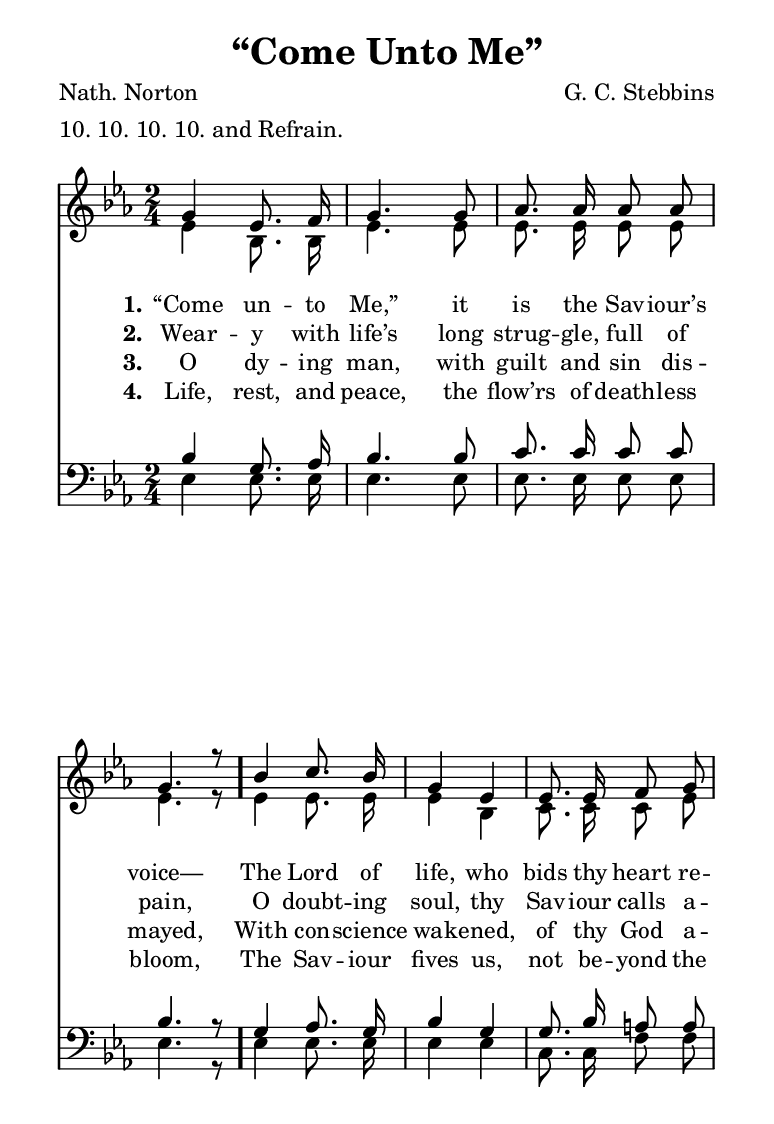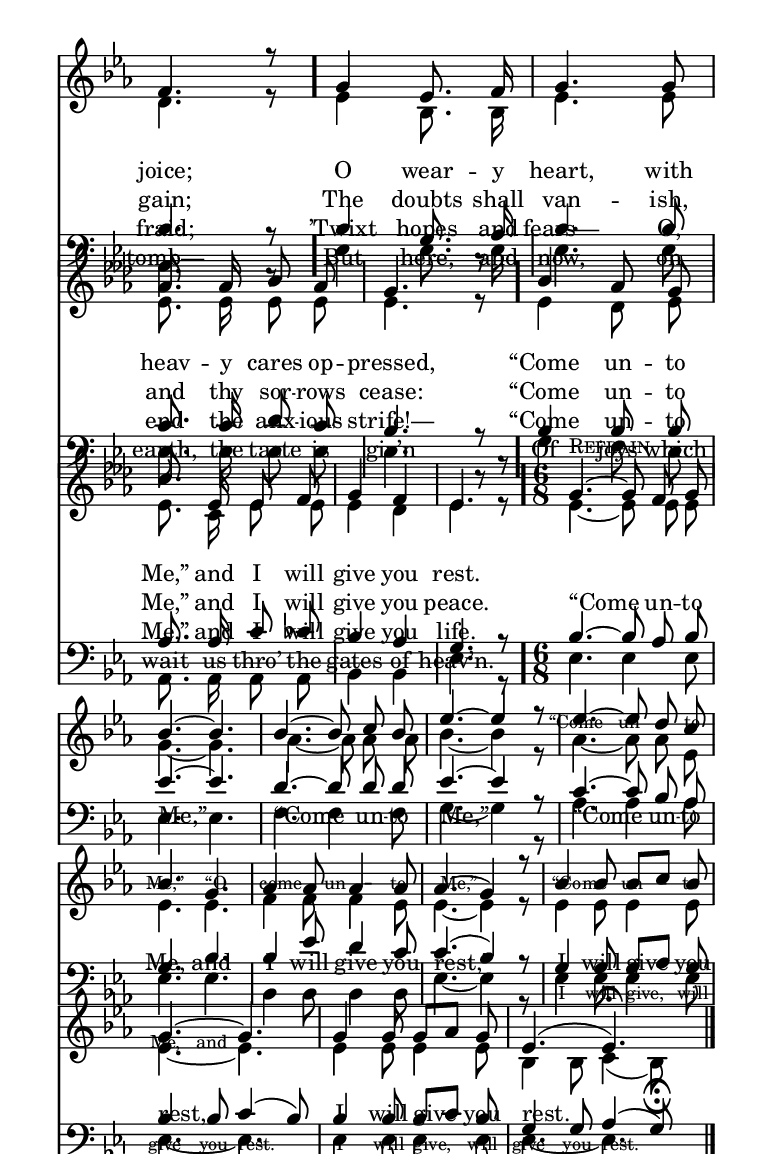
\include "common/global.ily"
\paper {
  \include "common/paper.ily"
  ragged-last-bottom = ##t
  systems-per-page = #(cond (is-eogsized 4) (#t #f))
  system-count = #(cond (is-eogsized 5) (#t #f))
  page-count = 2
}

\header{
  hymnnumber = "6"
  title = "“Come Unto Me”"
  tunename = ""
  meter = "10. 10. 10. 10. and Refrain."
  poet = "Nath. Norton"
  composer = "G. C. Stebbins"
  %copyright = ""
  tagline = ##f
}

% for fermata in MIDI
ta = { \tempo 4=84 }
tb = { \tempo 4=42 }
tc = { \tempo 4=21 }

patternA = { \ta c4 c8. c16       | c4. c8        | c8. c16 c8 c8    | c4. c8                     } % Line 1, 3
patternB = { \ta c4 c8. c16       | c4 c4         | c8. c16 c8 c8    | c4. c8                     } % Line 2
patternC = { \ta c4 c8 c8         | c8. c16 c8 c8 | c4 c4            | c4. c8                     } % Line 4

patternR = { \ta c4. ~ c8 c8 c8   | c4. ~ c4.     | c4. ~ c8 c8 c8   | c4. ~ c4 c8                } % Refrain soprano / alto / tenor 1
patternS = { \ta c4. ~ c8 c8 c8   | c4. c4.       | c4 c8 c4 c8      | c4.( c4) c8                } % Refrain soprano / tenor 2
patternZ = { \ta c4. ~ c8 c8 c8   | c4. c4.       | c4 c8 c4 c8      | c4. ~ c4 c8                } % Refrain alto 2
patternT = { \ta c4 c8 c8[ c8] c8 | c4. ~ c4.     | c4 c8 c8[ c8] c8 | c4.( \tb c4.) \fermata     } % Refrain soprano 3
patternU = { \ta c4 c8 c4 c8      | c4. ~ c4.     | c4 c8 c4 c8      | c4 c8 c4( \tc c8) \fermata } % Refrain alto 3
patternV = { \ta c4 c8 c8[ c8] c8 | c4 c8 c4( c8) | c4 c8 c8[ c8] c8 | c4 c8 c4( \tc c8) \fermata } % Refrain tenor 3
patternW = { \ta c4. c4 c8        | c4. c4.       | c4. c4 c8        | c4. ~ c4 c8                } % Refrain bass 1
patternX = { \ta c4. c4 c8        | c4. c4.       | c4 c8 c4 c8      | c4. ~ c4 c8                } % Refrain bass 2
patternY = { \ta c4 c8 c4 c8      | c4. ~ c4.     | c4 c8 c4 c8      | c4. ~ \tb c4. \fermata     } % Refrain bass 3
patternZ = { \ta c4. ~ c8 c8 c8   | c4. c4.       | c4 c8 c4 c8      | c4. ~ c4 c8                } % Refrain alto 2

global = {
  \include "common/overrides.ily"
  \override Staff.TimeSignature.style = #'()
  \time 2/4
  \override Score.MetronomeMark.transparent = ##t
  \ta
  \key ees \major
  %\partial 4.
  \autoBeamOff
}

notesSoprano = {
\global
\relative c'' {

  \changePitch \patternA { g ees f   | g g          | aes aes aes aes | g r   }
  \changePitch \patternB { bes c bes | g ees        | ees ees f g     | f r   }
  \changePitch \patternA { g ees f   | g g          | aes aes bes aes | g r   }
  \changePitch \patternC { bes aes g | c ees, ees f | g f             | ees r }

  \time 6/8
  << s^\markup { \small \caps "Refrain" }
  \changePitch \patternR { g g f g           | bes bes | bes bes c bes   | ees ees r } >>
  \changePitch \patternS { ees ees d c       | bes g   | aes aes aes aes | aes g r   }
  \changePitch \patternT { bes bes bes c bes | g g     | g g g aes g     | ees ees   }


  \bar "|."

}
}

notesAlto = {
\global
\relative e' {

  \changePitch \patternA { ees bes bes | ees ees       | ees ees ees ees | ees r }
  \changePitch \patternB { ees ees ees | ees bes       | c c c ees       | d r   }
  \changePitch \patternA { ees bes bes | ees ees       | ees ees ees ees | ees r }
  \changePitch \patternC { ees d ees   | ees c ees ees | ees d           | ees r }

  \changePitch \patternR { ees ees ees ees | g g     | aes aes aes aes | bes bes r     }
  \changePitch \patternZ { aes aes aes ees | ees ees | f f f ees       | ees ees r     }
  \changePitch \patternU { ees ees ees ees | ees ees | ees ees ees ees | bes bes c bes }

}
}

notesTenor = {
\global
\relative a {

  \changePitch \patternA { bes g aes   | bes bes       | c c c c   | bes r }
  \changePitch \patternB { g aes g     | bes g         | g bes a a | bes r }
  \changePitch \patternA { bes g aes   | bes bes       | c c d c   | bes r }
  \changePitch \patternC { bes bes bes | aes aes c ces | bes aes   | g r   }

  \changePitch \patternR { bes bes aes bes | ees ees       | d d d d           | ees ees r }
  \changePitch \patternS { c c bes aes     | g bes         | bes ees d c       | c bes r   }
  \changePitch \patternV { g g g aes g     | bes bes c bes | bes bes bes c bes | g g aes g }

}
}

notesBass = {
\global
\relative f {

  \changePitch \patternA { ees ees ees | ees ees          | ees ees ees ees | ees r  }
  \changePitch \patternB { ees ees ees | ees ees          | c c f f         | bes, r }
  \changePitch \patternA { ees ees ees | ees ees          | ees ees ees ees | ees r  }
  \changePitch \patternC { g f ees     | aes, aes aes aes | bes bes         | ees r  }

  \changePitch \patternW { ees ees ees     | ees ees | f f f           | g g r     }
  \changePitch \patternX { aes aes aes     | ees ees | bes bes bes bes | ees ees r }
  \changePitch \patternY { ees ees ees ees | ees ees | ees ees ees ees | ees ees   }

}
}

Refrain = \lyricmode {

  “Come un -- to Me,” “Come un -- to Me,”
  “Come un -- to Me, and I will give you rest,”
  I will give you rest, I will give you rest.

}

BassRefrainA = \lyricmode {

  \override LyricText.font-size = #-2
  \repeat unfold 40 { \skip 4 }
  “Come un -- to Me,” “O come un -- to Me,”
  “Come un -- to Me, and

}

TenorRefrainA = \lyricmode {

  \override LyricText.font-size = #-2
  \repeat unfold 58 { \skip 4 }
  I will give, will give you rest.
  I will give, will give you rest.

}

wordsA = \lyricmode {
\set stanza = "1."

  “Come un -- to Me,” it is the Sav -- iour’s voice— \bar "."
  The Lord of life, who bids thy heart re -- joice; \bar "."
  O wear -- y heart, with heav -- y cares op -- pressed, \bar "."
  “Come un -- to Me,” and I will give you rest. \bar "."

}

wordsB = \lyricmode {
\set stanza = "2."

  Wear -- y with life’s long strug -- gle, full of pain,
  O doubt -- ing soul, thy Sav -- iour calls a -- gain;
  The doubts shall van -- ish, and thy sor -- rows cease:
  “Come un -- to Me,” and I will give you peace.

  % This \break appears in the original (eogsized) but unnecessarily prevents
  % the letter variant from laying out on one page.
  %\break
  \Refrain
}

wordsC = \lyricmode {
\set stanza = "3."

  O dy -- ing man, with guilt and sin dis -- mayed,
  With con -- science wak -- ened, of thy God a -- fraid;
  ’Twixt hopes and fears— O, end the anx -- ious strife!—
  “Come un -- to Me,” and I will give you life.

}

wordsD = \lyricmode {
\set stanza = "4."

  Life, rest, and peace, the flow’rs of death -- less bloom,
  The Sav -- iour fives us, not be -- yond the tomb—
  But here, and now, on earth, the taste is giv’n
  Of joys which wait us thro’ the gates of heav’n.

}


\score {
  \context ChoirStaff <<
    \context Staff = upper <<
      \set ChoirStaff.systemStartDelimiter = #'SystemStartBar
      \context Voice  = sopranos { \voiceOne << \notesSoprano >> }
      \context Voice  = altos { \voiceTwo << \notesAlto >> }
      \context Lyrics = one   \lyricsto sopranos \wordsA
      \context Lyrics = two   \lyricsto sopranos \wordsB
      \context Lyrics = three \lyricsto sopranos \wordsC
      \context Lyrics = four  \lyricsto sopranos \wordsD
    >>
    \context Staff = men <<
      \clef bass
      \context Voice  = tenors { \voiceOne << \notesTenor >> }
      \context Voice  = basses { \voiceTwo << \notesBass >> }
    >>
  \new Lyrics \with { alignAboveContext = men } \lyricsto tenors \TenorRefrainA
  \new Lyrics \with { alignBelowContext = men } \lyricsto basses \BassRefrainA
  >>
  \layout {
    \include "common/layout.ily"
  }
  \midi{
    \include "common/midi.ily"
  }
}

\version "2.18.0"  % necessary for upgrading to future LilyPond versions.

% vi:set et ts=2 sw=2 ai nocindent syntax=lilypond:
